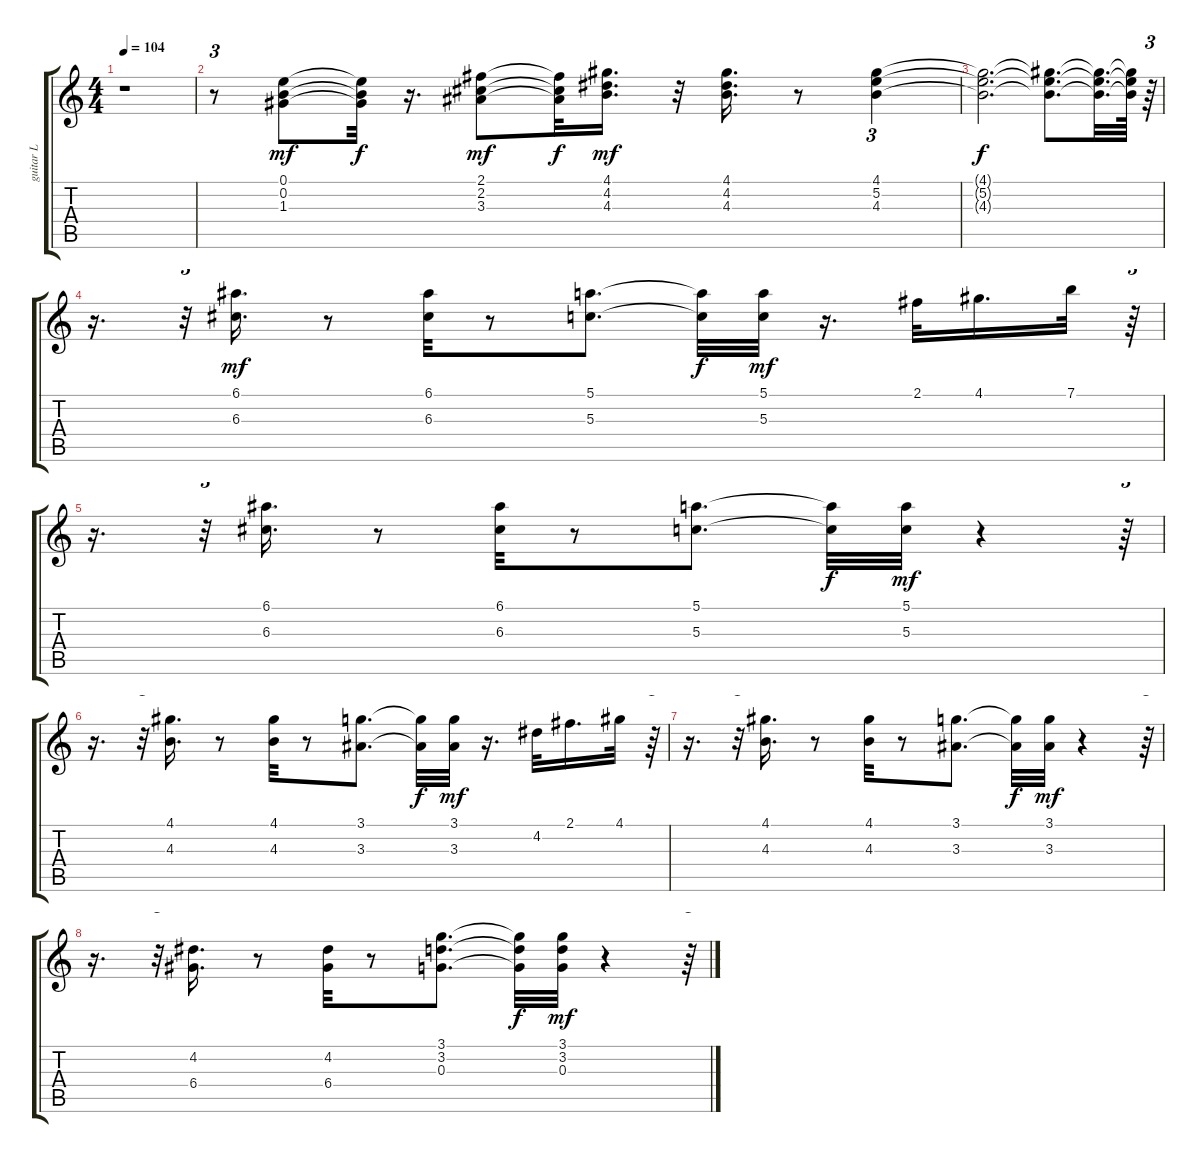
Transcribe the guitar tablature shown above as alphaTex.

\track ("guitar L" "guitar L") {instrument electricguitarjazz}
\staff {score tabs}
\tuning (E4 B3 G3 D3 A2 E2) {hide}
\ts (4 4)
\tempo 104
\clef g2
\ks c
r.1{dy f} |
r.8{tu (3 2)} (0.1 0.2 1.3).8{dy mf} (0.1{t} 0.2{t} 1.3{t}).32{dy f} r.16{d} (2.1 2.2 3.3).8{dy mf} (2.1{t} 2.2{t} 3.3{t}).32{dy f} (4.1 4.2 4.3).16{d dy mf} r.32 (4.1 4.2 4.3).16{d} r.8 (4.1 5.2 4.3).4{tu (3 2)} |
(4.1{t} 5.2{t} 4.3{t}).2{d dy f} (4.1{t} 5.2{t} 4.3{t}).8{d} (4.1{t} 5.2{t} 4.3{t}).32{d} (4.1{t} 5.2{t} 4.3{t}).64 r.64{tu (3 2)} |
r.16{d} r.32{tu (3 2)} (6.1 6.3).16{d dy mf} r.8 (6.1 6.3).32 r.8 (5.1 5.3).8{d} (5.1{t} 5.3{t}).32{dy f} (5.1 5.3).32{dy mf} r.16{d} 2.1.32 4.1.16{d} 7.1.32 r.64{tu (3 2)} |
r.16{d} r.32{tu (3 2)} (6.1 6.3).16{d} r.8 (6.1 6.3).32 r.8 (5.1 5.3).8{d} (5.1{t} 5.3{t}).32{dy f} (5.1 5.3).32{dy mf} r.4 r.64{tu (3 2)} |
r.16{d} r.32{tu (3 2)} (4.1 4.3).16{d} r.8 (4.1 4.3).32 r.8 (3.1 3.3).8{d} (3.1{t} 3.3{t}).32{dy f} (3.1 3.3).32{dy mf} r.16{d} 4.2.32 2.1.16{d} 4.1.32 r.64{tu (3 2)} |
r.16{d} r.32{tu (3 2)} (4.1 4.3).16{d} r.8 (4.1 4.3).32 r.8 (3.1 3.3).8{d} (3.1{t} 3.3{t}).32{dy f} (3.1 3.3).32{dy mf} r.4 r.64{tu (3 2)} |
r.16{d} r.32{tu (3 2)} (4.2 6.4).16{d} r.8 (4.2 6.4).32 r.8 (3.1 3.2 0.3).8{d} (3.1{t} 3.2{t} 0.3{t}).32{dy f} (3.1 3.2 0.3).32{dy mf} r.4 r.64{tu (3 2)}
